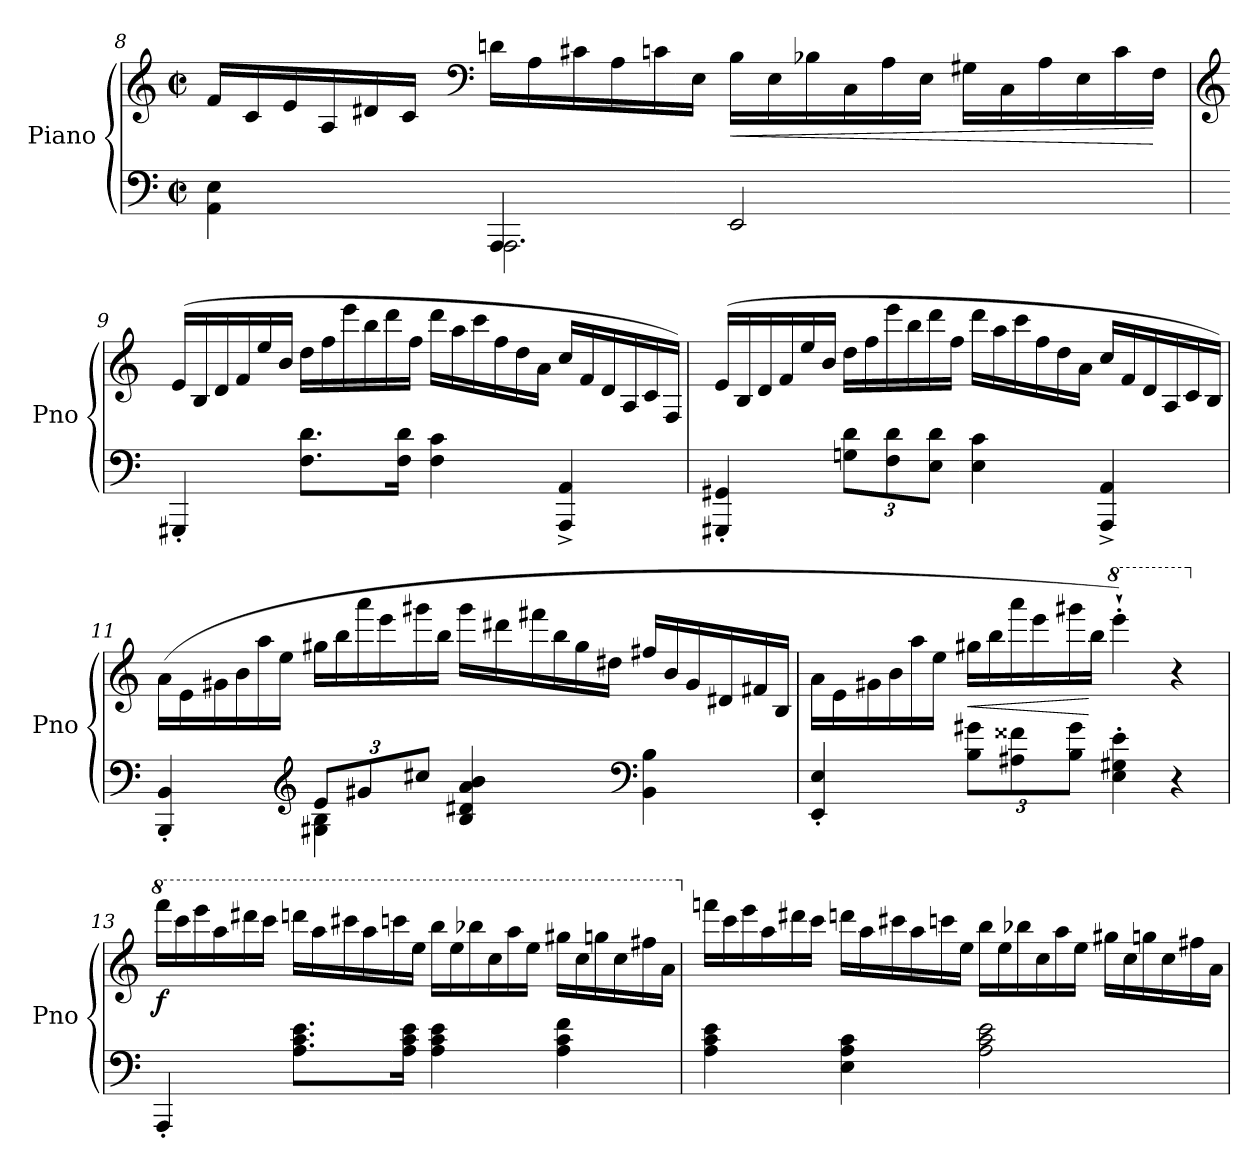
**kern	**kern	**dynam
*part1	*part1	*part1
*staff2	*staff1	*staff1/2
*I"Piano	*	*
*I'Pno	*	*
!!LO:LB:g=z
*clefF4	*clefG2	*
*k[]	*k[]	*
*M4/4	*M4/4	*
*met(c|)	*met(c|)	*
=8	=8	=8
*^	*	*
*	*	*Xtuplet	*
4AA\ 4E\	4ryy	24f/LL	.
.	.	24c/	.
.	.	24e/	.
.	.	24A/	.
.	.	24d#X/	.
.	.	24c/JJ	.
*	*	*clefF4	*
4AAA/	2.AAA\	24dn\LL	.
.	.	24A\	.
.	.	24c#X\	.
.	.	24A\	.
.	.	24cn\	.
.	.	24E\JJ	.
!	!	!	!LO:HP:b
2EE/	.	24B\LL	<
.	.	24E\	.
.	.	24B-X\	.
.	.	24C\	.
.	.	24A\	.
.	.	24E\JJ	.
.	.	24G#X\LL	.
.	.	24C\	.
.	.	24A\	.
.	.	24E\	.
.	.	24c\	.
.	.	24F\JJ	[
*v	*v	*	*
=9	=9	=9
*	*clefG2	*
4GGG#X'/	(24e/LL	.
.	24B/	.
.	24d/	.
.	24f/	.
.	24ee/	.
.	24b/JJ	.
!	!	!LO:DY:b=2
8.F\ 8.d\L	24dd\LL	other-dynamics
.	24ff\	.
.	24eee\	.
.	24bb\	.
.	24ddd\	.
16F\ 16d\Jk	.	.
.	24ff\JJ	.
4F\ 4c\	24ddd\LL	.
.	24aa\	.
.	24ccc\	.
.	24ff\	.
.	24dd\	.
.	24a\JJ	.
4AAA/^ 4AA/^	24cc/LL	.
.	24f/	.
.	24d/	.
.	24A/	.
.	24c/	.
.	24F/JJ)	.
!!LO:PB:g=z
=10	=10	=10
4GGG#X/' 4GG#X/'	(24e/LL	.
.	24B/	.
.	24d/	.
.	24f/	.
.	24ee/	.
.	24b/JJ	.
*Xbrackettup	*	*
12Gn\ 12d\L	24dd\LL	.
.	24ff\	.
12F\ 12d\	24eee\	.
.	24bb\	.
12E\ 12d\J	24ddd\	.
.	24ff\JJ	.
4E\ 4c\	24ddd\LL	.
.	24aa\	.
.	24ccc\	.
.	24ff\	.
.	24dd\	.
.	24a\JJ	.
4AAA/^ 4AA/^	24cc/LL	.
.	24f/	.
.	24d/	.
.	24A/	.
.	24c/	.
.	24B/JJ)	.
!!LO:LB:g=z
=11	=11	=11
*^	*	*
4BBB/' 4BB/'	4ryy	(24a\LL	.
.	.	24e\	.
.	.	24g#X\	.
.	.	24b\	.
.	.	24aa\	.
.	.	24ee\JJ	.
*clefG2	*	*	*
12e/L	4G#X\ 4B\	24gg#X\LL	.
.	.	24bb\	.
12g#X/	.	24aaa\	.
.	.	24eee\	.
12cc#X/J	.	24ggg#X\	.
.	.	24bb\JJ	.
4B/ 4d#X/ 4a/ 4b/	2ryy	24ggg#\LL	.
.	.	24ddd#X\	.
.	.	24fff#X\	.
.	.	24bb\	.
.	.	24gg#\	.
.	.	24dd#X\JJ	.
*clefF4	*	*	*
4BB\ 4B\	.	24ff#X/LL	.
.	.	24b/	.
.	.	24g#/	.
.	.	24d#X/	.
.	.	24f#X/	.
.	.	24B/JJ	.
*v	*v	*	*
=12	=12	=12
4EE/' 4E/'	24a\LL	.
.	24e\	.
.	24g#X\	.
.	24b\	.
.	24aa\	.
.	24ee\JJ	.
!	!	!LO:HP:b
12B\ 12g#X\L	24gg#X\LL	<
.	24bb\	.
12A#X\ 12f##X\	24aaa\	.
.	24eee\	.
12B\ 12g#\J	24ggg#X\	.
.	24bb\JJ	[
*	*8va	*
4E\' 4G#X\' 4e\'	4eeee`'\)	.
4r	4r	.
!!LO:LB:g=z
=13	=13	=13
*	*X8va	*
*	*8va	*
!	!	!LO:DY:b
4AAA'/	24ffff\LL	f
.	24cccc\	.
.	24eeee\	.
.	24aaa\	.
.	24dddd#X\	.
.	24cccc\JJ	.
8.A\ 8.c\ 8.e\L	24ddddn\LL	.
.	24aaa\	.
.	24cccc#X\	.
.	24aaa\	.
.	24ccccn\	.
16A\ 16c\ 16e\Jk	.	.
.	24eee\JJ	.
4A\ 4c\ 4e\	24bbb\LL	.
.	24eee\	.
.	24bbb-X\	.
.	24ccc\	.
.	24aaa\	.
.	24eee\JJ	.
4A\ 4c\ 4f\	24ggg#X\LL	.
.	24ccc\	.
.	24gggn\	.
.	24ccc\	.
.	24fff#X\	.
.	24aa\JJ	.
!!LO:LB:g=z
=14	=14	=14
*	*X8va	*
4A\ 4c\ 4e\	24fffn\LL	.
.	24ccc\	.
.	24eee\	.
.	24aa\	.
.	24ddd#X\	.
.	24ccc\JJ	.
4E\ 4A\ 4c\	24dddn\LL	.
.	24aa\	.
.	24ccc#X\	.
.	24aa\	.
.	24cccn\	.
.	24ee\JJ	.
2A\ 2c\ 2e\	24bb\LL	.
.	24ee\	.
.	24bb-X\	.
.	24cc\	.
.	24aa\	.
.	24ee\JJ	.
.	24gg#X\LL	.
.	24cc\	.
.	24ggn\	.
.	24cc\	.
.	24ff#X\	.
.	24a\JJ	.
=	=	=
*-	*-	*-
